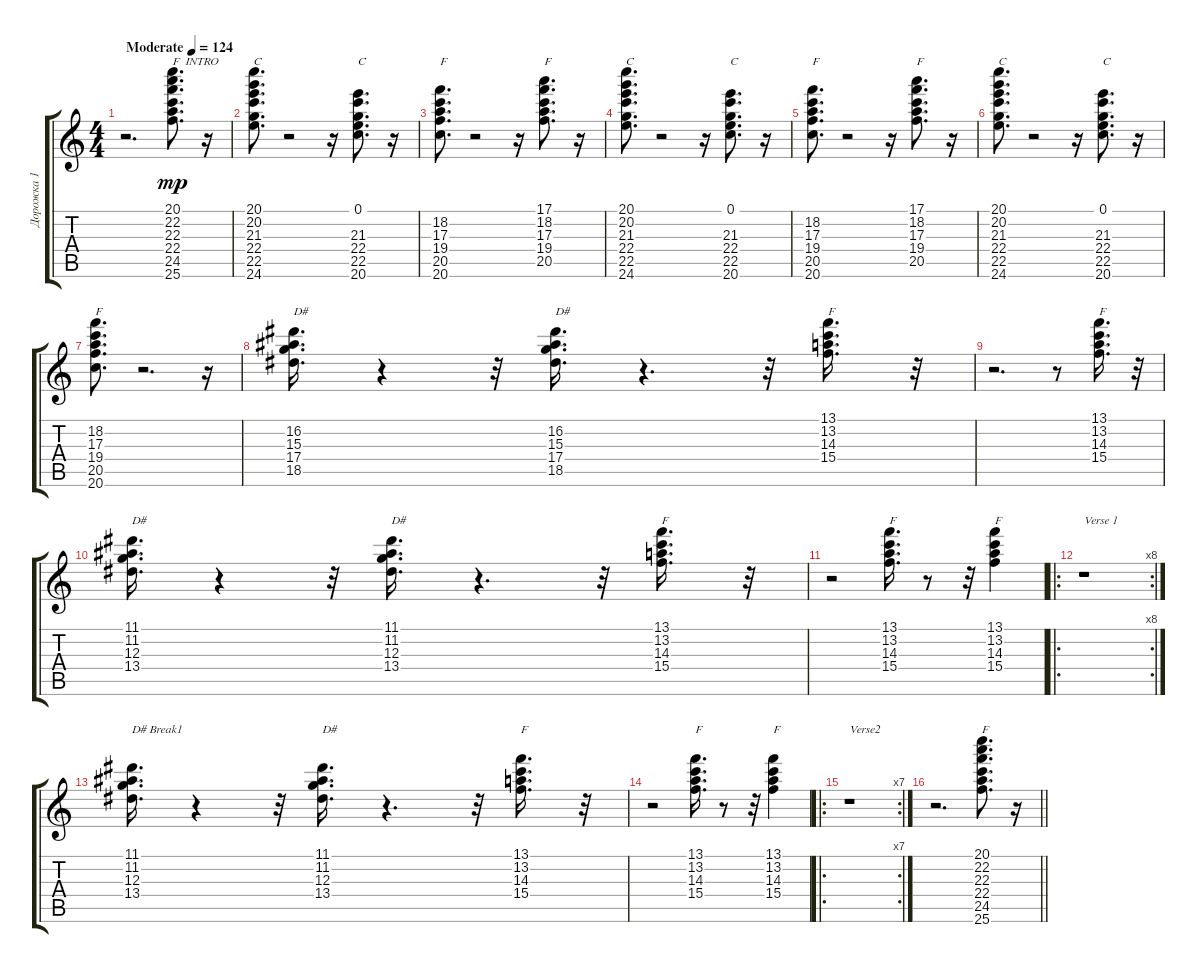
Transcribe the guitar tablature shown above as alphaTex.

\track ("Дорожка 1" "Дорожка 1") {instrument acousticguitarsteel}
\staff {score tabs}
\tuning (E4 B3 G3 D3 A2 E2) {hide}
\ts (4 4)
\tempo (124 "Moderate")
\clef g2
\ks c
r.2{d dy mp instrument acousticguitarsteel} (20.1 22.2 22.3 22.4 24.5 25.6).8{d txt "F  INTRO"} r.16 |
(20.1 20.2 21.3 22.4 22.5 24.6).8{d txt "C"} r.2 r.16 (0.1 21.3 22.4 22.5 20.6).8{d txt "C"} r.16 |
(18.2 17.3 19.4 20.5 20.6).8{d txt "F"} r.2 r.16 (17.1 18.2 17.3 19.4 20.5).8{d txt "F"} r.16 |
(20.1 20.2 21.3 22.4 22.5 24.6).8{d txt "C"} r.2 r.16 (0.1 21.3 22.4 22.5 20.6).8{d txt "C"} r.16 |
(18.2 17.3 19.4 20.5 20.6).8{d txt "F"} r.2 r.16 (17.1 18.2 17.3 19.4 20.5).8{d txt "F"} r.16 |
(20.1 20.2 21.3 22.4 22.5 24.6).8{d txt "C"} r.2 r.16 (0.1 21.3 22.4 22.5 20.6).8{d txt "C"} r.16 |
(18.2 17.3 19.4 20.5 20.6).8{d txt "F"} r.2{d} r.16 |
(16.2 15.3 17.4 18.5).16{d txt "D#"} r.4 r.32 (16.2 15.3 17.4 18.5).16{d txt "D#"} r.4{d} r.32 (13.1 13.2 14.3 15.4).16{d txt "F"} r.32 |
r.2{d} r.8 (13.1 13.2 14.3 15.4).16{d txt "F"} r.32 |
(11.1 11.2 12.3 13.4).16{d txt "D#"} r.4 r.32 (11.1 11.2 12.3 13.4).16{d txt "D#"} r.4{d} r.32 (13.1 13.2 14.3 15.4).16{d txt "F"} r.32 |
r.2 (13.1 13.2 14.3 15.4).16{d txt "F"} r.8 r.32 (13.1 13.2 14.3 15.4).4{txt "F"} |
\ro
\rc 8
r.1{txt "Verse 1"} |
(11.1 11.2 12.3 13.4).16{d txt "D# Break1"} r.4 r.32 (11.1 11.2 12.3 13.4).16{d txt "D#"} r.4{d} r.32 (13.1 13.2 14.3 15.4).16{d txt "F"} r.32 |
r.2 (13.1 13.2 14.3 15.4).16{d txt "F"} r.8 r.32 (13.1 13.2 14.3 15.4).4{txt "F"} |
\ro
\rc 7
r.1{txt "Verse2"} |
\barLineRight lightlight
r.2{d} (20.1 22.2 22.3 22.4 24.5 25.6).8{d txt "F"} r.16
